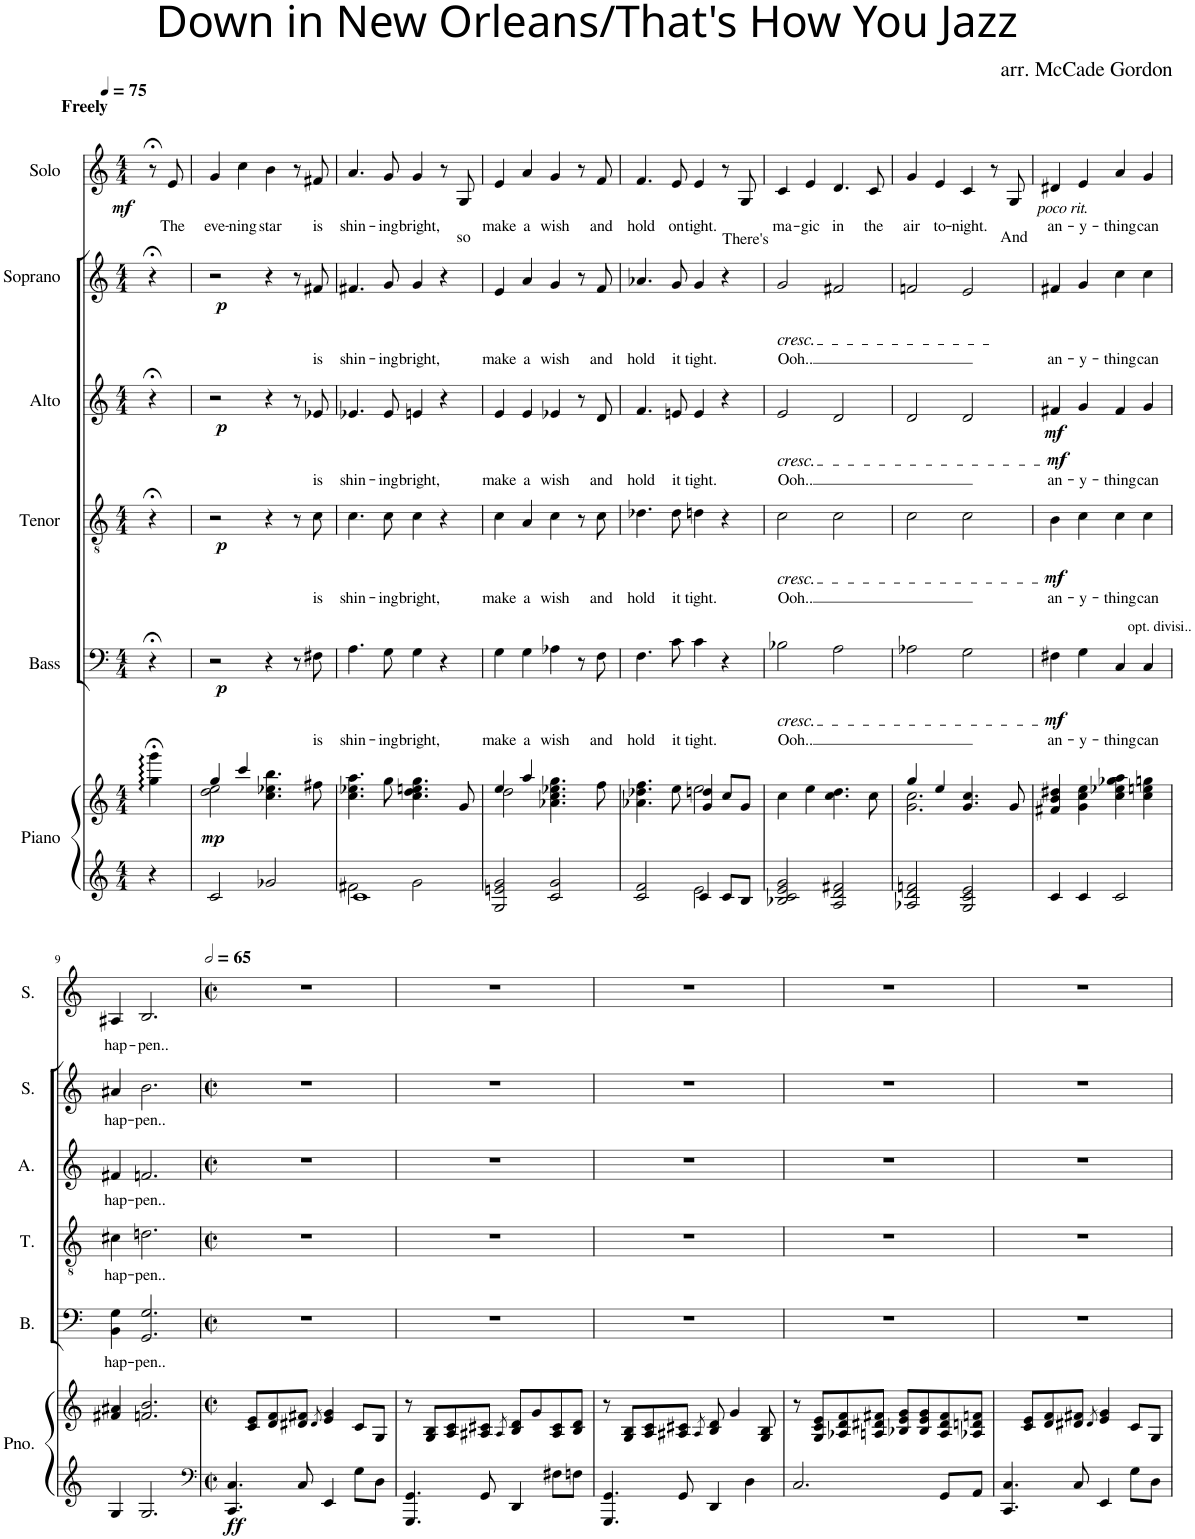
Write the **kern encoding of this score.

**kern	**kern	**dynam	**kern	**text	**dynam	**kern	**text	**dynam	**kern	**text	**dynam	**kern	**text	**dynam	**kern	**text	**dynam
*part6	*part6	*part6	*part5	*part5	*part5	*part4	*part4	*part4	*part3	*part3	*part3	*part2	*part2	*part2	*part1	*part1	*part1
*staff7	*staff6	*staff6/7	*staff5	*staff5	*staff5	*staff4	*staff4	*staff4	*staff3	*staff3	*staff3	*staff2	*staff2	*staff2	*staff1	*staff1	*staff1
*I"Piano	*	*	*I"Bass	*	*	*I"Tenor	*	*	*I"Alto	*	*	*I"Soprano	*	*	*I"Solo	*	*
*I'Pno.	*	*	*I'B.	*	*	*I'T.	*	*	*I'A.	*	*	*I'S.	*	*	*I'S.	*	*
*clefG2	*clefG2	*	*clefF4	*	*	*clefGv2	*	*	*clefG2	*	*	*clefG2	*	*	*clefG2	*	*
*k[]	*k[]	*	*k[]	*	*	*k[]	*	*	*k[]	*	*	*k[]	*	*	*k[]	*	*
*M4/4	*M4/4	*	*M4/4	*	*	*M4/4	*	*	*M4/4	*	*	*M4/4	*	*	*M4/4	*	*
*MM75	*MM75	*	*MM75	*	*	*MM75	*	*	*MM75	*	*	*MM75	*	*	*MM75	*	*
=1	=1	=1	=1	=1	=1	=1	=1	=1	=1	=1	=1	=1	=1	=1	=1	=1	=1
4r	4gg\:;< 4ggg\:;<	.	4r;<	.	.	4r;<	.	.	4r;<	.	.	4r;<	.	.	8r;<	.	.
!	!	!	!	!	!	!	!	!	!	!	!	!	!	!	!LO:TX:a:B:t=Freely	!	!
!	!	!	!	!	!	!	!	!	!	!	!	!	!	!	!	!LO:LY:b	!
.	.	.	.	.	.	.	.	.	.	.	.	.	.	.	8e/	The	.
=2	=2	=2	=2	=2	=2	=2	=2	=2	=2	=2	=2	=2	=2	=2	=2	=2	=2
*	*^	*	*	*	*	*	*	*	*	*	*	*	*	*	*	*	*
!	!	!	!LO:DY:b	!	!	!LO:DY:b	!	!	!LO:DY:b	!	!	!LO:DY:b	!	!	!LO:DY:b	!	!LO:LY:b	!LO:DY:b
2c/	4gg/	2dd\ 2ee\	mp	2r	.	p	2r	.	p	2r	.	p	2r	.	p	4g/	eve-	mf
!	!	!	!	!	!	!	!	!	!	!	!	!	!	!	!	!	!LO:LY:b	!
.	4ccc/	.	.	.	.	.	.	.	.	.	.	.	.	.	.	4cc\	-ning	.
!	!	!	!	!	!	!	!	!	!	!	!	!	!	!	!	!	!LO:LY:b	!
2g-X/	4.cc\ 4.ee-X\ 4.bb\	2ryy	.	4r	.	.	4r	.	.	4r	.	.	4r	.	.	4b\	star	.
.	.	.	.	8r	.	.	8r	.	.	8r	.	.	8r	.	.	8r	.	.
!	!	!	!	!	!LO:LY:b	!	!	!LO:LY:b	!	!	!LO:LY:b	!	!	!LO:LY:b	!	!	!LO:LY:b	!
.	8ff#X\	.	.	8F#X\	is	.	8c\	is	.	8e-X/	is	.	8f#X/	is	.	8f#X/	is	.
*	*v	*v	*	*	*	*	*	*	*	*	*	*	*	*	*	*	*	*
=3	=3	=3	=3	=3	=3	=3	=3	=3	=3	=3	=3	=3	=3	=3	=3	=3	=3
*^	*	*	*	*	*	*	*	*	*	*	*	*	*	*	*	*	*
!	!	!	!	!	!LO:LY:b	!	!	!LO:LY:b	!	!	!LO:LY:b	!	!	!LO:LY:b	!	!	!LO:LY:b	!
1c	2f#X\	4.cc\ 4.ee-X\ 4.aa\	.	4.A\	shin-	.	4.c\	shin-	.	4.e-X/	shin-	.	4.f#X/	shin-	.	4.a/	shin-	.
!	!	!	!	!	!LO:LY:b	!	!	!LO:LY:b	!	!	!LO:LY:b	!	!	!LO:LY:b	!	!	!LO:LY:b	!
.	.	8gg\	.	8G\	-ing	.	8c\	-ing	.	8e-/	-ing	.	8g/	-ing	.	8g/	-ing	.
!	!	!	!	!	!LO:LY:b	!	!	!LO:LY:b	!	!	!LO:LY:b	!	!	!LO:LY:b	!	!	!LO:LY:b	!
.	2g\	4.cc\ 4.dd\ 4.een\ 4.gg\	.	4G\	bright,	.	4c\	bright,	.	4en/	bright,	.	4g/	bright,	.	4g/	bright,	.
.	.	.	.	4r	.	.	4r	.	.	4r	.	.	4r	.	.	8r	.	.
!	!	!	!	!	!	!	!	!	!	!	!	!	!	!	!	!	!LO:LY:b	!
.	.	8g/	.	.	.	.	.	.	.	.	.	.	.	.	.	8G/	so	.
*v	*v	*	*	*	*	*	*	*	*	*	*	*	*	*	*	*	*	*
=4	=4	=4	=4	=4	=4	=4	=4	=4	=4	=4	=4	=4	=4	=4	=4	=4	=4
*	*^	*	*	*	*	*	*	*	*	*	*	*	*	*	*	*	*
!	!	!	!	!	!LO:LY:b	!	!	!LO:LY:b	!	!	!LO:LY:b	!	!	!LO:LY:b	!	!	!LO:LY:b	!
2G/ 2en/ 2g/	4ee/	2dd\	.	4G\	make	.	4c\	make	.	4e/	make	.	4e/	make	.	4e/	make	.
!	!	!	!	!	!LO:LY:b	!	!	!LO:LY:b	!	!	!LO:LY:b	!	!	!LO:LY:b	!	!	!LO:LY:b	!
.	4aa/	.	.	4G\	a	.	4A/	a	.	4e/	a	.	4a/	a	.	4a/	a	.
!	!	!	!	!	!LO:LY:b	!	!	!LO:LY:b	!	!	!LO:LY:b	!	!	!LO:LY:b	!	!	!LO:LY:b	!
2c/ 2g/	4.a-X\ 4.cc\ 4.ee-X\ 4.gg\	2ryy	.	4A-X\	wish	.	4c\	wish	.	4e-X/	wish	.	4g/	wish	.	4g/	wish	.
.	.	.	.	8r	.	.	8r	.	.	8r	.	.	8r	.	.	8r	.	.
!	!	!	!	!	!LO:LY:b	!	!	!LO:LY:b	!	!	!LO:LY:b	!	!	!LO:LY:b	!	!	!LO:LY:b	!
.	8ff\	.	.	8F\	and	.	8c\	and	.	8d/	and	.	8f/	and	.	8f/	and	.
=5	=5	=5	=5	=5	=5	=5	=5	=5	=5	=5	=5	=5	=5	=5	=5	=5	=5	=5
*^	*	*	*	*	*	*	*	*	*	*	*	*	*	*	*	*	*	*
!	!	!	!	!	!	!LO:LY:b	!	!	!LO:LY:b	!	!	!LO:LY:b	!	!	!LO:LY:b	!	!	!LO:LY:b	!
2c/ 2f/	2ryy	4.a-X\ 4.dd-X\ 4.ff\	2ryy	.	4.F\	hold	.	4.d-X\	hold	.	4.f/	hold	.	4.a-X/	hold	.	4.f/	hold	.
!	!	!	!	!	!	!LO:LY:b	!	!	!LO:LY:b	!	!	!LO:LY:b	!	!	!LO:LY:b	!	!	!LO:LY:b	!
.	.	8ee\	.	.	8c\	it	.	8d-\	it	.	8en/	it	.	8g/	it	.	8e/	on	.
!	!	!	!	!	!	!LO:LY:b	!	!	!LO:LY:b	!	!	!LO:LY:b	!	!	!LO:LY:b	!	!	!LO:LY:b	!
4c/	2e\	4g/ 4ddn/	2ee\	.	4c\	tight.	.	4dn\	tight.	.	4e/	tight.	.	4g/	tight.	.	4e/	tight.	.
8c/L	.	8cc/L	.	.	4r	.	.	4r	.	.	4r	.	.	4r	.	.	8r	.	.
!	!	!	!	!	!	!	!	!	!	!	!	!	!	!	!	!	!	!LO:LY:b	!
8B/J	.	8g/J	.	.	.	.	.	.	.	.	.	.	.	.	.	.	8G/	There's	.
*v	*v	*	*	*	*	*	*	*	*	*	*	*	*	*	*	*	*	*	*
*	*v	*v	*	*	*	*	*	*	*	*	*	*	*	*	*	*	*	*
=6	=6	=6	=6	=6	=6	=6	=6	=6	=6	=6	=6	=6	=6	=6	=6	=6	=6
!	!	!	!	!	!	!	!	!	!	!	!	!LO:TX:b:i:t=cresc.	!	!	!	!	!
!	!	!	!	!	!	!	!	!	!LO:TX:b:i:t=cresc.	!	!	!	!	!	!	!	!
!	!	!	!	!	!	!LO:TX:b:i:t=cresc.	!	!	!	!	!	!	!	!	!	!	!
!	!	!	!LO:TX:b:i:t=cresc.	!	!	!	!	!	!	!	!	!	!	!	!	!	!
!	!	!	!	!LO:LY:b	!	!	!LO:LY:b	!	!	!LO:LY:b	!	!	!LO:LY:b	!	!	!LO:LY:b	!
2B-X/ 2c/ 2e/ 2g/	4cc\	.	2B-X\	Ooh..	.	2c\	Ooh..	.	2e/	Ooh..	.	2g/	Ooh..	.	4c/	ma-	.
!	!	!	!	!	!	!	!	!	!	!	!	!	!	!	!	!LO:LY:b	!
.	4ee\	.	.	.	.	.	.	.	.	.	.	.	.	.	4e/	-gic	.
!	!	!	!	!	!	!	!	!	!	!	!	!	!	!	!	!LO:LY:b	!
2A/ 2d/ 2f#X/	4.cc\ 4.dd\	.	2A\	.	.	2c\	.	.	2d/	.	.	2f#X/	.	.	4.d/	in	.
!	!	!	!	!	!	!	!	!	!	!	!	!	!	!	!	!LO:LY:b	!
.	8cc\	.	.	.	.	.	.	.	.	.	.	.	.	.	8c/	the	.
=7	=7	=7	=7	=7	=7	=7	=7	=7	=7	=7	=7	=7	=7	=7	=7	=7	=7
*	*^	*	*	*	*	*	*	*	*	*	*	*	*	*	*	*	*
!	!	!	!	!	!	!	!	!	!	!	!	!	!	!	!	!	!LO:LY:b	!
2A-X/ 2d/ 2fn/	4gg/	2.g\ 2.cc\	.	2A-X\	.	.	2c\	.	.	2d/	.	.	2fn/	.	.	4g/	air	.
!	!	!	!	!	!	!	!	!	!	!	!	!	!	!	!	!	!LO:LY:b	!
.	4ee/	.	.	.	.	.	.	.	.	.	.	.	.	.	.	4e/	to-	.
!	!	!	!	!	!	!	!	!	!	!	!	!	!	!	!	!	!LO:LY:b	!
2G/ 2c/ 2e/	4.g/ 4.cc/	.	.	2G\	.	.	2c\	.	.	2d/	.	.	2e/	.	.	4c/	-night.	.
.	.	4ryy	.	.	.	.	.	.	.	.	.	.	.	.	.	8r	.	.
!	!	!	!	!	!	!	!	!	!	!	!	!	!	!	!	!	!LO:LY:b	!
.	8g/	.	.	.	.	.	.	.	.	.	.	.	.	.	.	8G/	And	.
*	*v	*v	*	*	*	*	*	*	*	*	*	*	*	*	*	*	*	*
=8	=8	=8	=8	=8	=8	=8	=8	=8	=8	=8	=8	=8	=8	=8	=8	=8	=8
!	!	!	!	!	!	!	!	!	!	!	!	!	!	!	!LO:TX:b:i:t=poco rit.	!	!
!	!	!	!	!LO:LY:b	!LO:DY:b	!	!LO:LY:b	!LO:DY:b	!	!LO:LY:b	!LO:DY:b	!	!LO:LY:b	!	!	!LO:LY:b	!
!	!	!	!	!	!	!	!	!	!	!	!LO:DY:n=1:b	!	!	!	!	!	!
4c/	4f#X/ 4b/ 4dd#X/	.	4F#X\	an-	mf	4B\	an-	mf	4f#X/	an-	mf mf	4f#X/	an-	.	4d#X/	an-	.
!	!	!	!	!LO:LY:b	!	!	!LO:LY:b	!	!	!LO:LY:b	!	!	!LO:LY:b	!	!	!LO:LY:b	!
4c/	4g\ 4cc\ 4ee\	.	4G\	-y-	.	4c\	-y-	.	4g/	-y-	.	4g/	-y-	.	4e/	-y-	.
!	!	!	!	!LO:LY:b	!	!	!LO:LY:b	!	!	!LO:LY:b	!	!	!LO:LY:b	!	!	!LO:LY:b	!
2c/	4cc\ 4ee-X\ 4gg-X\ 4aa\	.	4C/	-thing	.	4c\	-thing	.	4f#/	-thing	.	4cc\	-thing	.	4a/	-thing	.
!	!	!	!LO:TX:a:t=opt. divisi..	!	!	!	!	!	!	!	!	!	!	!	!	!	!
!	!	!	!	!LO:LY:b	!	!	!LO:LY:b	!	!	!LO:LY:b	!	!	!LO:LY:b	!	!	!LO:LY:b	!
.	4cc\ 4een\ 4ggn\	.	4C/	can	.	4c\	can	.	4g/	can	.	4cc\	can	.	4g/	can	.
!!LO:LB:g=z
=9	=9	=9	=9	=9	=9	=9	=9	=9	=9	=9	=9	=9	=9	=9	=9	=9	=9
!	!	!	!	!LO:LY:b	!	!	!LO:LY:b	!	!	!LO:LY:b	!	!	!LO:LY:b	!	!	!LO:LY:b	!
4G/	4f#X/ 4a#X/	.	4BB\ 4G\	hap-	.	4c#X\	hap-	.	4f#X/	hap-	.	4a#X/	hap-	.	4A#X/	hap-	.
!	!	!	!	!LO:LY:b	!	!	!LO:LY:b	!	!	!LO:LY:b	!	!	!LO:LY:b	!	!	!LO:LY:b	!
2.G/	2.fn/ 2.b/	.	2.GG/ 2.G/	-pen..	.	2.dn\	-pen..	.	2.fn/	-pen..	.	2.b\	-pen..	.	2.B/	-pen..	.
=10	=10	=10	=10	=10	=10	=10	=10	=10	=10	=10	=10	=10	=10	=10	=10	=10	=10
*clefF4	*	*	*	*	*	*	*	*	*	*	*	*	*	*	*	*	*
*M2/2	*M2/2	*	*M2/2	*	*	*M2/2	*	*	*M2/2	*	*	*M2/2	*	*	*M2/2	*	*
*met(c|)	*met(c|)	*	*met(c|)	*	*	*met(c|)	*	*	*met(c|)	*	*	*met(c|)	*	*	*met(c|)	*	*
*	*	*	*	*	*	*	*	*	*	*	*	*	*	*	*MM130	*	*
!	!	!LO:DY:b=2	!	!	!	!	!	!	!	!	!	!	!	!	!	!	!
4.CC/ 4.C/	8ryy	ff	1r	.	.	1r	.	.	1r	.	.	1r	.	.	1r	.	.
.	8c/ 8e/L	.	.	.	.	.	.	.	.	.	.	.	.	.	.	.	.
.	8d/ 8f/	.	.	.	.	.	.	.	.	.	.	.	.	.	.	.	.
8C/	8d#X/ 8f#X/J	.	.	.	.	.	.	.	.	.	.	.	.	.	.	.	.
.	8qd#/	.	.	.	.	.	.	.	.	.	.	.	.	.	.	.	.
4EE/	4e/ 4g/	.	.	.	.	.	.	.	.	.	.	.	.	.	.	.	.
8G\L	8c/L	.	.	.	.	.	.	.	.	.	.	.	.	.	.	.	.
8D\J	8G/J	.	.	.	.	.	.	.	.	.	.	.	.	.	.	.	.
=11	=11	=11	=11	=11	=11	=11	=11	=11	=11	=11	=11	=11	=11	=11	=11	=11	=11
4.GGG/ 4.GG/	8r	.	1r	.	.	1r	.	.	1r	.	.	1r	.	.	1r	.	.
.	8G/ 8B/L	.	.	.	.	.	.	.	.	.	.	.	.	.	.	.	.
.	8A/ 8c/	.	.	.	.	.	.	.	.	.	.	.	.	.	.	.	.
8GG/	8A#X/ 8c#X/J	.	.	.	.	.	.	.	.	.	.	.	.	.	.	.	.
.	8qA#/	.	.	.	.	.	.	.	.	.	.	.	.	.	.	.	.
4DD/	8B/ 8d/L	.	.	.	.	.	.	.	.	.	.	.	.	.	.	.	.
.	8g/	.	.	.	.	.	.	.	.	.	.	.	.	.	.	.	.
8F#X\L	8A#/ 8c#/	.	.	.	.	.	.	.	.	.	.	.	.	.	.	.	.
8Fn\J	8B/ 8d/J	.	.	.	.	.	.	.	.	.	.	.	.	.	.	.	.
=12	=12	=12	=12	=12	=12	=12	=12	=12	=12	=12	=12	=12	=12	=12	=12	=12	=12
4.GGG/ 4.GG/	8r	.	1r	.	.	1r	.	.	1r	.	.	1r	.	.	1r	.	.
.	8G/ 8B/L	.	.	.	.	.	.	.	.	.	.	.	.	.	.	.	.
.	8A/ 8c/	.	.	.	.	.	.	.	.	.	.	.	.	.	.	.	.
8GG/	8A#X/ 8c#X/J	.	.	.	.	.	.	.	.	.	.	.	.	.	.	.	.
.	8qA#/	.	.	.	.	.	.	.	.	.	.	.	.	.	.	.	.
4DD/	8B/ 8d/	.	.	.	.	.	.	.	.	.	.	.	.	.	.	.	.
.	4g/	.	.	.	.	.	.	.	.	.	.	.	.	.	.	.	.
4D\	.	.	.	.	.	.	.	.	.	.	.	.	.	.	.	.	.
.	8G/ 8B/	.	.	.	.	.	.	.	.	.	.	.	.	.	.	.	.
=13	=13	=13	=13	=13	=13	=13	=13	=13	=13	=13	=13	=13	=13	=13	=13	=13	=13
2.C/	8r	.	1r	.	.	1r	.	.	1r	.	.	1r	.	.	1r	.	.
.	8G/ 8c/ 8e/L	.	.	.	.	.	.	.	.	.	.	.	.	.	.	.	.
.	8A-X/ 8d/ 8f/	.	.	.	.	.	.	.	.	.	.	.	.	.	.	.	.
.	8An/ 8d#X/ 8f#X/J	.	.	.	.	.	.	.	.	.	.	.	.	.	.	.	.
.	8B-X/ 8e/ 8g/L	.	.	.	.	.	.	.	.	.	.	.	.	.	.	.	.
.	8B-/ 8e/ 8g/	.	.	.	.	.	.	.	.	.	.	.	.	.	.	.	.
8GG/L	8A/ 8d#/ 8f#/	.	.	.	.	.	.	.	.	.	.	.	.	.	.	.	.
8AA/J	8A-X/ 8dn/ 8fn/J	.	.	.	.	.	.	.	.	.	.	.	.	.	.	.	.
=14	=14	=14	=14	=14	=14	=14	=14	=14	=14	=14	=14	=14	=14	=14	=14	=14	=14
4.CC/ 4.C/	8ryy	.	1r	.	.	1r	.	.	1r	.	.	1r	.	.	1r	.	.
.	8c/ 8e/L	.	.	.	.	.	.	.	.	.	.	.	.	.	.	.	.
.	8d/ 8f/	.	.	.	.	.	.	.	.	.	.	.	.	.	.	.	.
8C/	8d#X/ 8f#X/J	.	.	.	.	.	.	.	.	.	.	.	.	.	.	.	.
.	8qd#/	.	.	.	.	.	.	.	.	.	.	.	.	.	.	.	.
4EE/	4e/ 4g/	.	.	.	.	.	.	.	.	.	.	.	.	.	.	.	.
8G\L	8c/L	.	.	.	.	.	.	.	.	.	.	.	.	.	.	.	.
8D\J	8G/J	.	.	.	.	.	.	.	.	.	.	.	.	.	.	.	.
=	=	=	=	=	=	=	=	=	=	=	=	=	=	=	=	=	=
*-	*-	*-	*-	*-	*-	*-	*-	*-	*-	*-	*-	*-	*-	*-	*-	*-	*-
